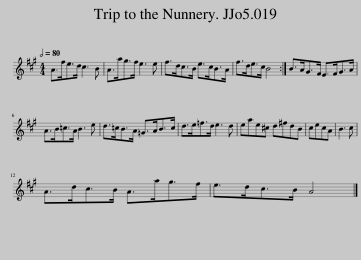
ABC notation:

X:1
L:1/8
Q:1/2=80
M:4/4
I:linebreak $
K:A
V:1 treble
V:1
 A>fe>d c3 B | A>ag>f e3 e | f>dc>B e>cB>A | f>de>c B4 :| B>AG>F E>FG>A |$ %5
 A>B=c>A B3 e | d>=cB>A =G>AB>c | d>e=f>d e3 d | eae^c d^fdB | cecA | %10
 B3 c |$ A>dc>B A>ag>f | e>dc>B A4 |] %13
